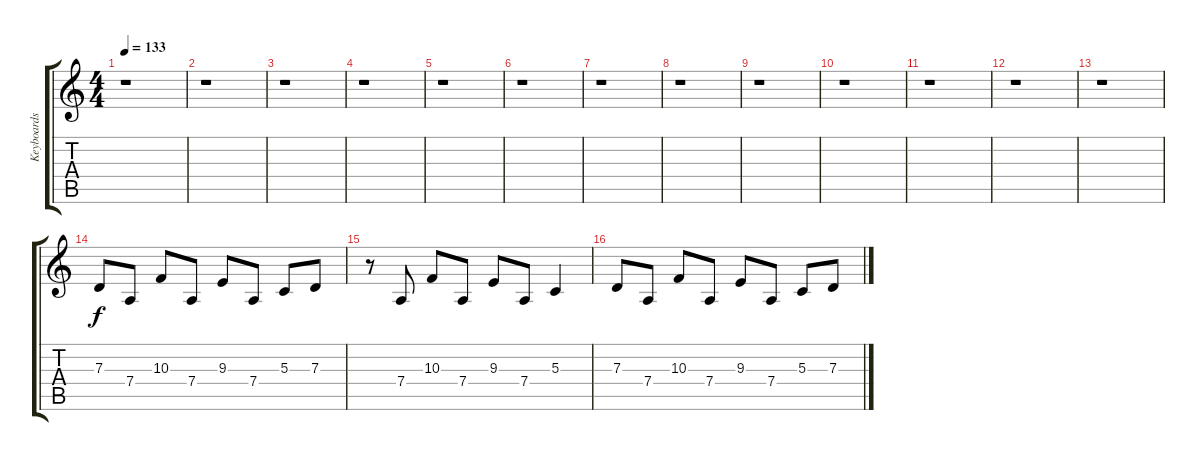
\track ("Keyboards" "Keyboards") {instrument lead2sawtooth}
\staff {score tabs}
\tuning (E4 B3 G3 D3 A2 D2) {hide}
\ts (4 4)
\tempo 133
\clef g2
\ks c
r.1{dy f} |
r.1 |
r.1 |
r.1 |
r.1 |
r.1 |
r.1 |
r.1 |
r.1 |
r.1 |
r.1 |
r.1 |
r.1 |
7.3.8{instrument lead2sawtooth} 7.4.8 10.3.8 7.4.8 9.3.8 7.4.8 5.3.8 7.3.8 |
r.8 7.4.8 10.3.8 7.4.8 9.3.8 7.4.8 5.3.4 |
7.3.8 7.4.8 10.3.8 7.4.8 9.3.8 7.4.8 5.3.8 7.3.8
